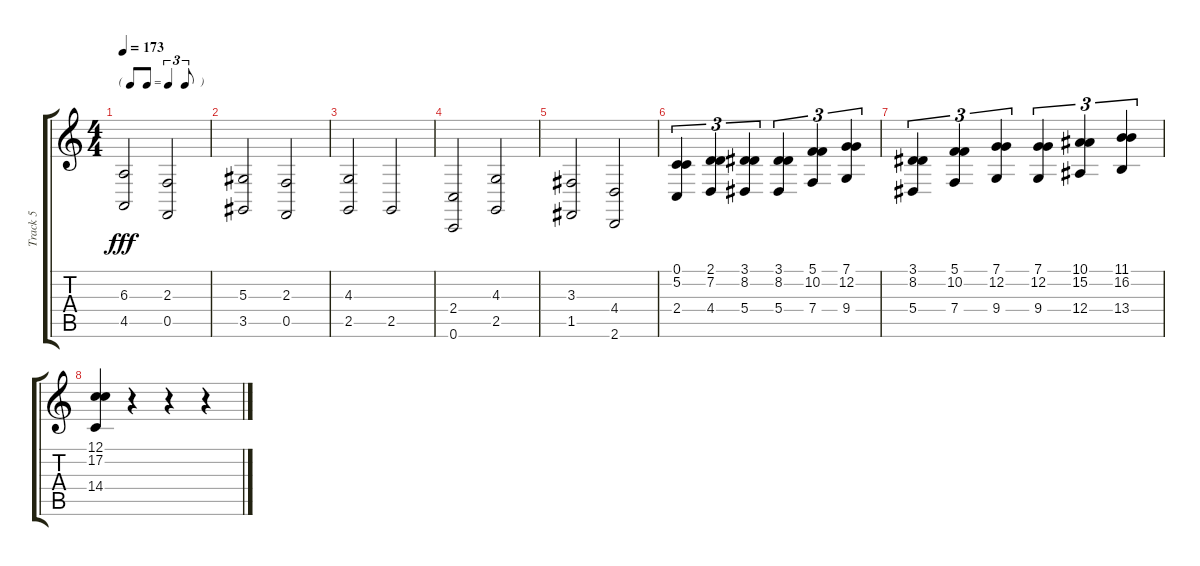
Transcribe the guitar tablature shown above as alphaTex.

\track ("Track 5" "Track 5") {instrument stringensemble2}
\staff {score tabs}
\tuning (C4 G3 Eb3 Bb2 F2 C2) {hide}
\ts (4 4)
\tf triplet8th
\tempo 173
\clef g2
\ks c
(6.3 4.5).2{dy fff} (2.3 0.5).2 |
(5.3 3.5).2 (2.3 0.5).2 |
(4.3 2.5).2 2.5.2 |
(2.4 0.6).2 (4.3 2.5).2 |
(3.3 1.5).2 (4.4 2.6).2 |
(0.1 5.2 2.4).4{tu (3 2)} (2.1 7.2 4.4).4{tu (3 2)} (3.1 8.2 5.4).4{tu (3 2)} (3.1 8.2 5.4).4{tu (3 2)} (5.1 10.2 7.4).4{tu (3 2)} (7.1 12.2 9.4).4{tu (3 2)} |
(3.1 8.2 5.4).4{tu (3 2)} (5.1 10.2 7.4).4{tu (3 2)} (7.1 12.2 9.4).4{tu (3 2)} (7.1 12.2 9.4).4{tu (3 2)} (10.1 15.2 12.4).4{tu (3 2)} (11.1 16.2 13.4).4{tu (3 2)} |
(12.1 17.2 14.4).4 r.4 r.4 r.4
